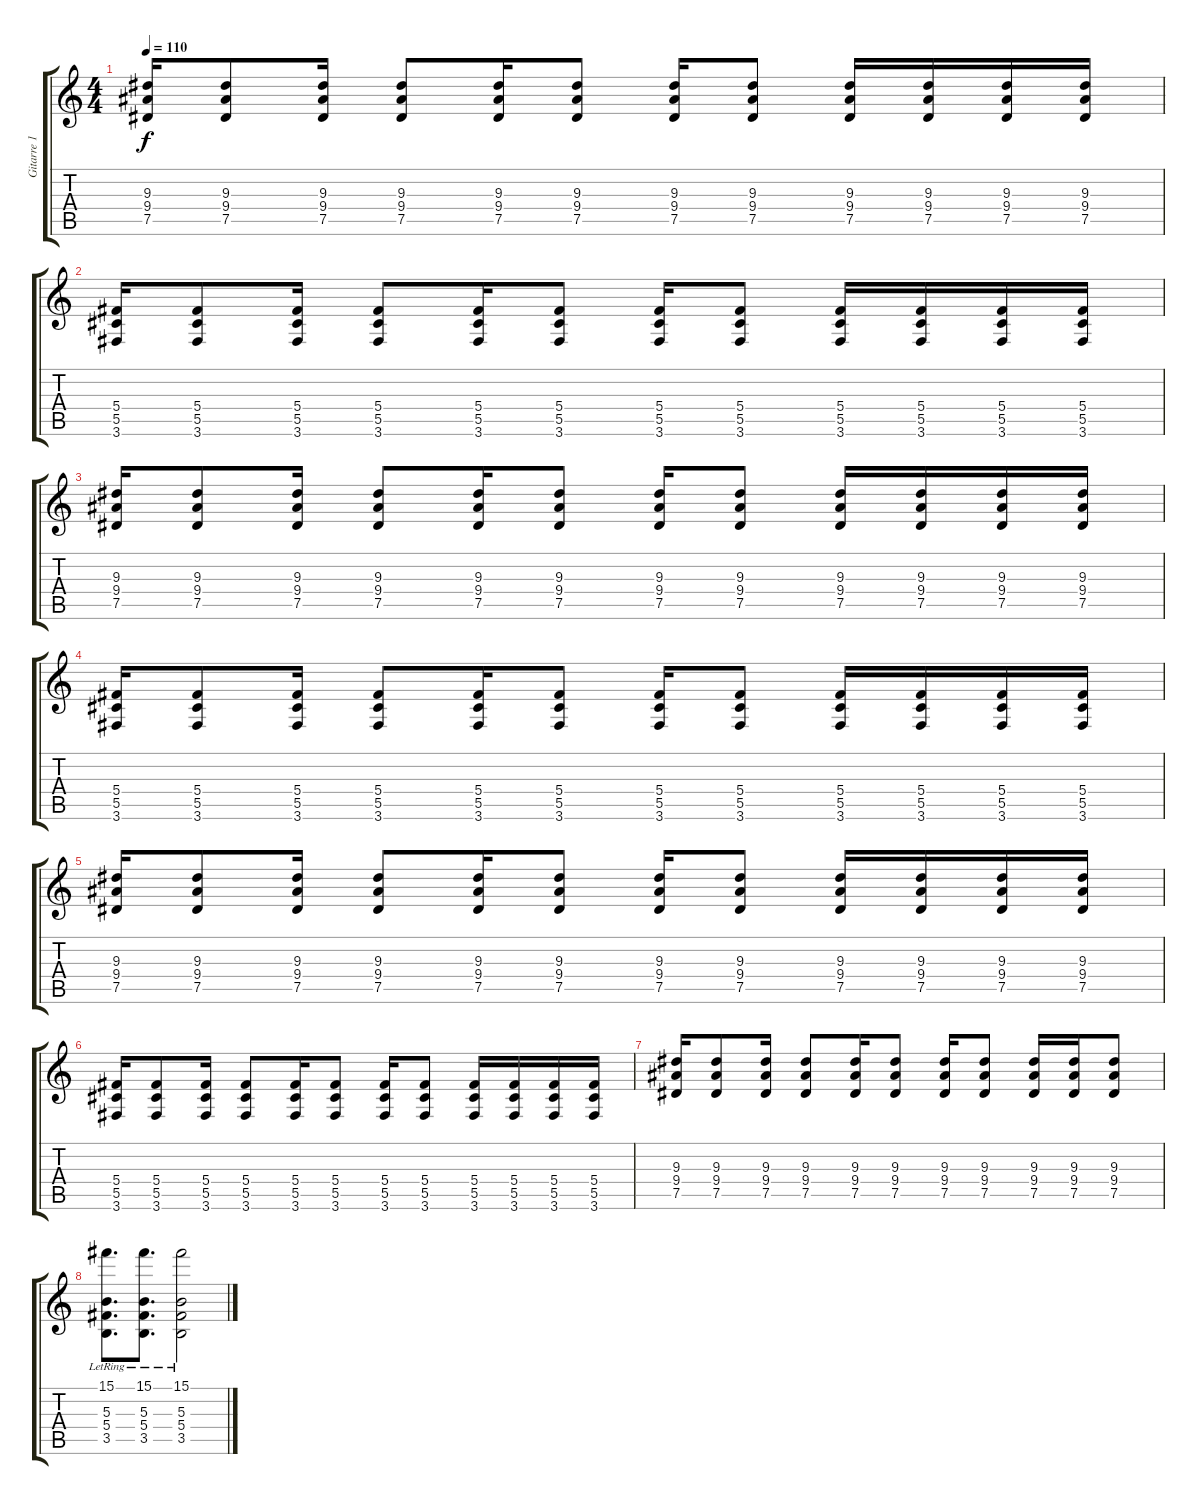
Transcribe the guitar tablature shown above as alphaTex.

\track ("Gitarre 1" "Gitarre 1") {instrument distortionguitar}
\staff {score tabs}
\tuning (Eb4 Bb3 Gb3 Db3 Ab2 Eb2) {hide}
\ts (4 4)
\tempo 110
\clef g2
\ks c
(9.3 9.4 7.5).16{dy f} (9.3 9.4 7.5).8 (9.3 9.4 7.5).16 (9.3 9.4 7.5).8 (9.3 9.4 7.5).16 (9.3 9.4 7.5).8 (9.3 9.4 7.5).16 (9.3 9.4 7.5).8 (9.3 9.4 7.5).16 (9.3 9.4 7.5).16 (9.3 9.4 7.5).16 (9.3 9.4 7.5).16 |
(5.4 5.5 3.6).16 (5.4 5.5 3.6).8 (5.4 5.5 3.6).16 (5.4 5.5 3.6).8 (5.4 5.5 3.6).16 (5.4 5.5 3.6).8 (5.4 5.5 3.6).16 (5.4 5.5 3.6).8 (5.4 5.5 3.6).16 (5.4 5.5 3.6).16 (5.4 5.5 3.6).16 (5.4 5.5 3.6).16 |
(9.3 9.4 7.5).16 (9.3 9.4 7.5).8 (9.3 9.4 7.5).16 (9.3 9.4 7.5).8 (9.3 9.4 7.5).16 (9.3 9.4 7.5).8 (9.3 9.4 7.5).16 (9.3 9.4 7.5).8 (9.3 9.4 7.5).16 (9.3 9.4 7.5).16 (9.3 9.4 7.5).16 (9.3 9.4 7.5).16 |
(5.4 5.5 3.6).16 (5.4 5.5 3.6).8 (5.4 5.5 3.6).16 (5.4 5.5 3.6).8 (5.4 5.5 3.6).16 (5.4 5.5 3.6).8 (5.4 5.5 3.6).16 (5.4 5.5 3.6).8 (5.4 5.5 3.6).16 (5.4 5.5 3.6).16 (5.4 5.5 3.6).16 (5.4 5.5 3.6).16 |
(9.3 9.4 7.5).16 (9.3 9.4 7.5).8 (9.3 9.4 7.5).16 (9.3 9.4 7.5).8 (9.3 9.4 7.5).16 (9.3 9.4 7.5).8 (9.3 9.4 7.5).16 (9.3 9.4 7.5).8 (9.3 9.4 7.5).16 (9.3 9.4 7.5).16 (9.3 9.4 7.5).16 (9.3 9.4 7.5).16 |
(5.4 5.5 3.6).16 (5.4 5.5 3.6).8 (5.4 5.5 3.6).16 (5.4 5.5 3.6).8 (5.4 5.5 3.6).16 (5.4 5.5 3.6).8 (5.4 5.5 3.6).16 (5.4 5.5 3.6).8 (5.4 5.5 3.6).16 (5.4 5.5 3.6).16 (5.4 5.5 3.6).16 (5.4 5.5 3.6).16 |
(9.3 9.4 7.5).16 (9.3 9.4 7.5).8 (9.3 9.4 7.5).16 (9.3 9.4 7.5).8 (9.3 9.4 7.5).16 (9.3 9.4 7.5).8 (9.3 9.4 7.5).16 (9.3 9.4 7.5).8 (9.3 9.4 7.5).16 (9.3 9.4 7.5).16 (9.3 9.4 7.5).8 |
(15.1{lr} 5.3{lr} 5.4{lr} 3.5{lr}).8{d} (15.1{lr} 5.3{lr} 5.4{lr} 3.5{lr}).8{d} (15.1{lr} 5.3{lr} 5.4{lr} 3.5{lr}).2
